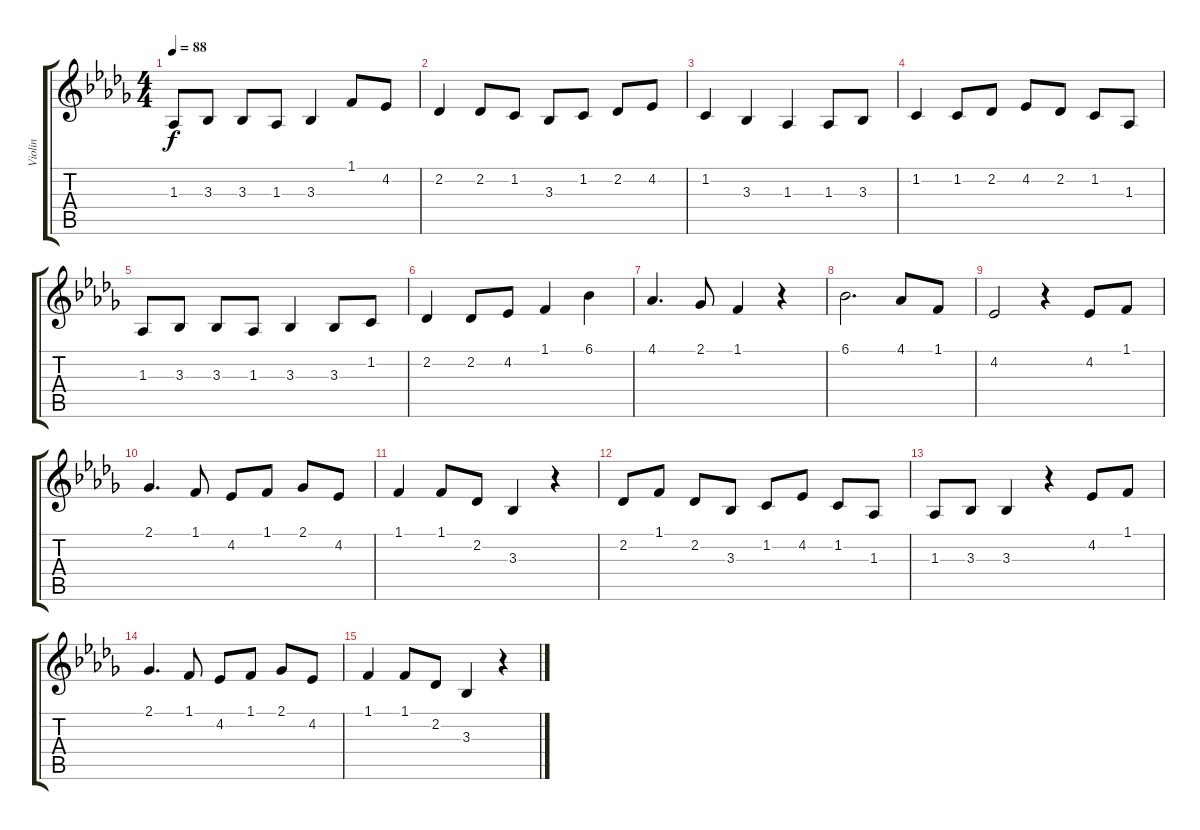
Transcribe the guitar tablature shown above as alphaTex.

\track ("Violin" "Violin") {instrument violin}
\staff {score tabs}
\tuning (E4 B3 G3 D3 A2 E2) {hide}
\ts (4 4)
\tempo 88
\clef g2
\ks db
1.3.8{dy f} 3.3.8 3.3.8 1.3.8 3.3.4 1.1.8 4.2.8 |
2.2.4 2.2.8 1.2.8 3.3.8 1.2.8 2.2.8 4.2.8 |
1.2.4 3.3.4 1.3.4 1.3.8 3.3.8 |
1.2.4 1.2.8 2.2.8 4.2.8 2.2.8 1.2.8 1.3.8 |
1.3.8 3.3.8 3.3.8 1.3.8 3.3.4 3.3.8 1.2.8 |
2.2.4 2.2.8 4.2.8 1.1.4 6.1.4 |
4.1.4{d} 2.1.8 1.1.4 r.4 |
6.1.2{d} 4.1.8 1.1.8 |
4.2.2 r.4 4.2.8 1.1.8 |
2.1.4{d} 1.1.8 4.2.8 1.1.8 2.1.8 4.2.8 |
1.1.4 1.1.8 2.2.8 3.3.4 r.4 |
2.2.8 1.1.8 2.2.8 3.3.8 1.2.8 4.2.8 1.2.8 1.3.8 |
1.3.8 3.3.8 3.3.4 r.4 4.2.8 1.1.8 |
2.1.4{d} 1.1.8 4.2.8 1.1.8 2.1.8 4.2.8 |
1.1.4 1.1.8 2.2.8 3.3.4 r.4
